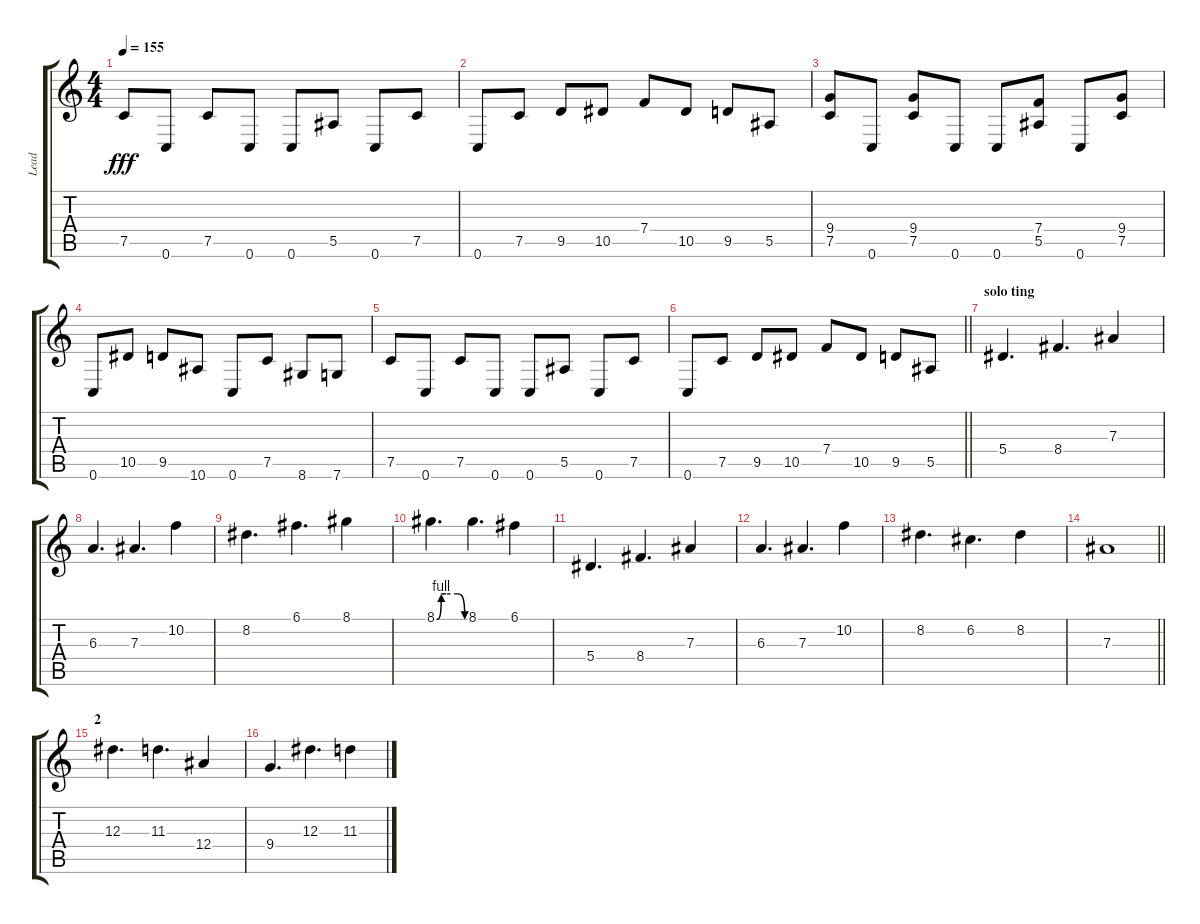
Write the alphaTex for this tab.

\track ("Lead" "Lead") {instrument distortionguitar}
\staff {score tabs}
\tuning (C4 G3 Eb3 Bb2 F2 C2) {hide}
\ts (4 4)
\tempo 155
\clef g2
\ks c
7.5.8{dy fff} 0.6.8 7.5.8 0.6.8 0.6.8 5.5.8 0.6.8 7.5.8 |
0.6.8 7.5.8 9.5.8 10.5.8 7.4.8 10.5.8 9.5.8 5.5.8 |
(9.4 7.5).8 0.6.8 (9.4 7.5).8 0.6.8 0.6.8 (7.4 5.5).8 0.6.8 (9.4 7.5).8 |
0.6.8 10.5.8 9.5.8 10.6.8 0.6.8 7.5.8 8.6.8 7.6.8 |
7.5.8 0.6.8 7.5.8 0.6.8 0.6.8 5.5.8 0.6.8 7.5.8 |
\barLineRight lightlight
0.6.8 7.5.8 9.5.8 10.5.8 7.4.8 10.5.8 9.5.8 5.5.8 |
\section ("" "solo ting")
5.4.4{d} 8.4.4{d} 7.3.4 |
6.3.4{d} 7.3.4{d} 10.2.4 |
8.2.4{d} 6.1.4{d} 8.1.4 |
8.1{be (custom 0 0 10 4 20 4 45 4 60 0)}.4{d} 8.1.4{d} 6.1.4 |
5.4.4{d} 8.4.4{d} 7.3.4 |
6.3.4{d} 7.3.4{d} 10.2.4 |
8.2.4{d} 6.2.4{d} 8.2.4 |
\barLineRight lightlight
7.3.1 |
\section ("" "2")
12.3.4{d} 11.3.4{d} 12.4.4 |
9.4.4{d} 12.3.4{d} 11.3.4
